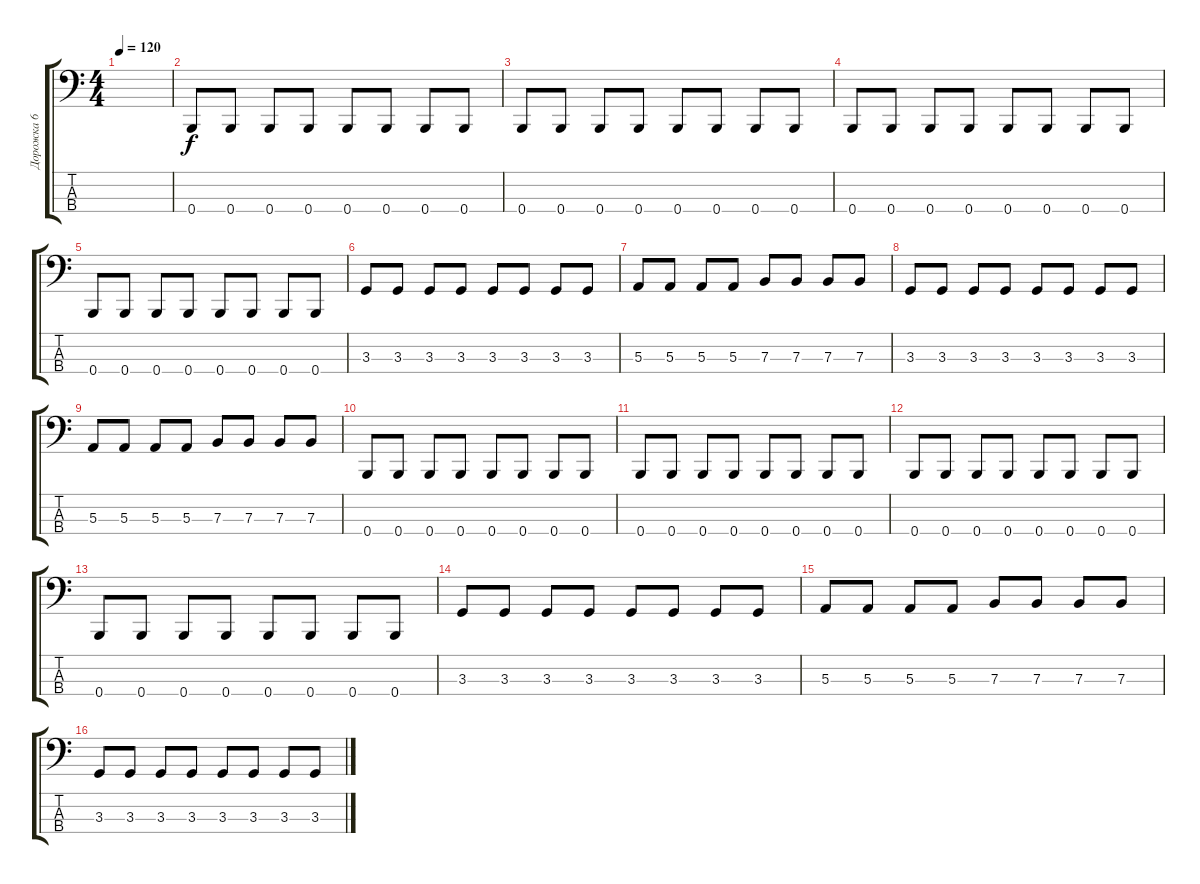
\track ("Дорожка 6" "Дорожка 6") {instrument slapbass2}
\staff {score tabs}
\tuning (D2 A1 E1 B0) {hide}
\ts (4 4)
\tempo 120
\clef f4
\ks c
|
0.4.8 0.4.8 0.4.8 0.4.8 0.4.8 0.4.8 0.4.8 0.4.8 |
0.4.8 0.4.8 0.4.8 0.4.8 0.4.8 0.4.8 0.4.8 0.4.8 |
0.4.8 0.4.8 0.4.8 0.4.8 0.4.8 0.4.8 0.4.8 0.4.8 |
0.4.8 0.4.8 0.4.8 0.4.8 0.4.8 0.4.8 0.4.8 0.4.8 |
3.3.8 3.3.8 3.3.8 3.3.8 3.3.8 3.3.8 3.3.8 3.3.8 |
5.3.8 5.3.8 5.3.8 5.3.8 7.3.8 7.3.8 7.3.8 7.3.8 |
3.3.8 3.3.8 3.3.8 3.3.8 3.3.8 3.3.8 3.3.8 3.3.8 |
5.3.8 5.3.8 5.3.8 5.3.8 7.3.8 7.3.8 7.3.8 7.3.8 |
0.4.8 0.4.8 0.4.8 0.4.8 0.4.8 0.4.8 0.4.8 0.4.8 |
0.4.8 0.4.8 0.4.8 0.4.8 0.4.8 0.4.8 0.4.8 0.4.8 |
0.4.8 0.4.8 0.4.8 0.4.8 0.4.8 0.4.8 0.4.8 0.4.8 |
0.4.8 0.4.8 0.4.8 0.4.8 0.4.8 0.4.8 0.4.8 0.4.8 |
3.3.8 3.3.8 3.3.8 3.3.8 3.3.8 3.3.8 3.3.8 3.3.8 |
5.3.8 5.3.8 5.3.8 5.3.8 7.3.8 7.3.8 7.3.8 7.3.8 |
3.3.8 3.3.8 3.3.8 3.3.8 3.3.8 3.3.8 3.3.8 3.3.8
